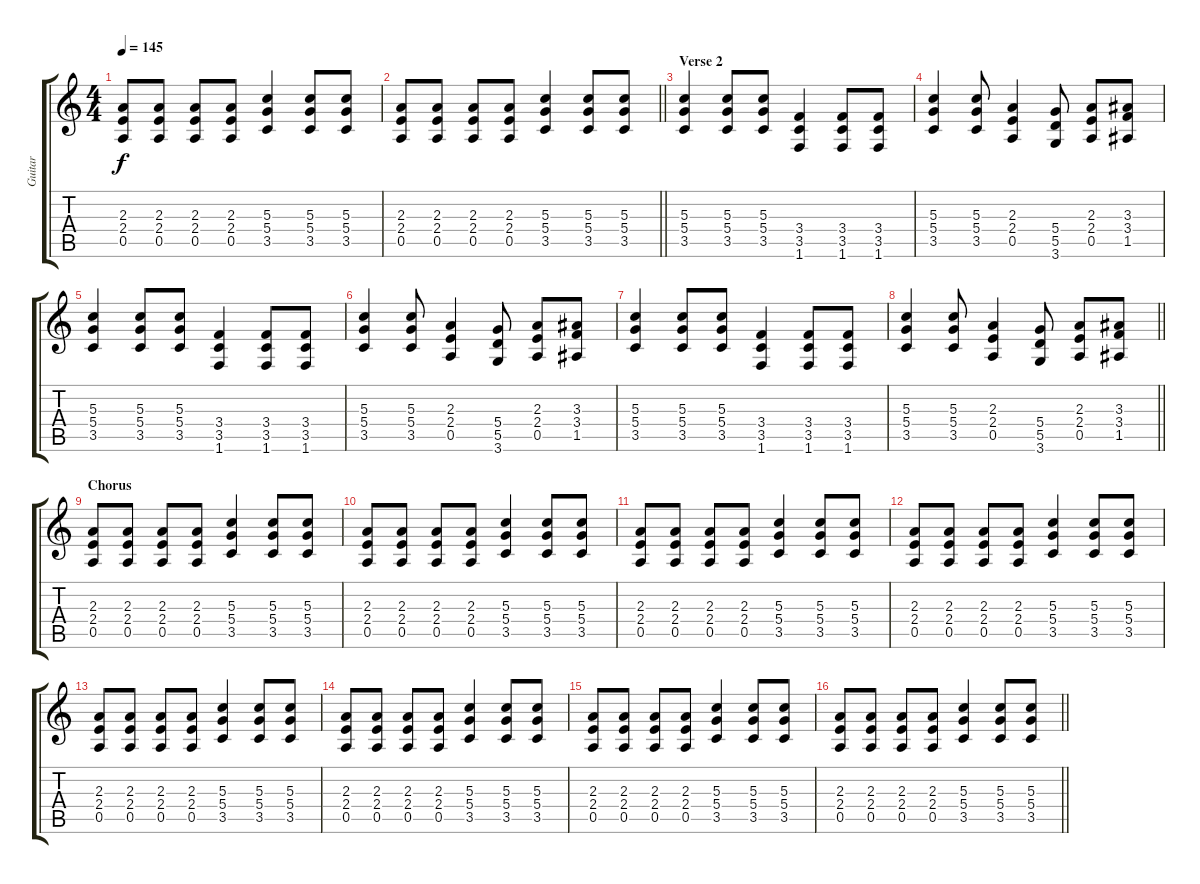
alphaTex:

\track ("Guitar" "Guitar") {instrument distortionguitar}
\staff {score tabs}
\tuning (E4 B3 G3 D3 A2 E2) {hide}
\ts (4 4)
\tempo 145
\clef g2
\ks c
(2.3 2.4 0.5).8{dy f} (2.3 2.4 0.5).8 (2.3 2.4 0.5).8 (2.3 2.4 0.5).8 (5.3 5.4 3.5).4 (5.3 5.4 3.5).8 (5.3 5.4 3.5).8 |
\barLineRight lightlight
(2.3 2.4 0.5).8 (2.3 2.4 0.5).8 (2.3 2.4 0.5).8 (2.3 2.4 0.5).8 (5.3 5.4 3.5).4 (5.3 5.4 3.5).8 (5.3 5.4 3.5).8 |
\section ("" "Verse 2")
(5.3 5.4 3.5).4 (5.3 5.4 3.5).8 (5.3 5.4 3.5).8 (3.4 3.5 1.6).4 (3.4 3.5 1.6).8 (3.4 3.5 1.6).8 |
(5.3 5.4 3.5).4 (5.3 5.4 3.5).8 (2.3 2.4 0.5).4 (5.4 5.5 3.6).8 (2.3 2.4 0.5).8 (3.3 3.4 1.5).8 |
(5.3 5.4 3.5).4 (5.3 5.4 3.5).8 (5.3 5.4 3.5).8 (3.4 3.5 1.6).4 (3.4 3.5 1.6).8 (3.4 3.5 1.6).8 |
(5.3 5.4 3.5).4 (5.3 5.4 3.5).8 (2.3 2.4 0.5).4 (5.4 5.5 3.6).8 (2.3 2.4 0.5).8 (3.3 3.4 1.5).8 |
(5.3 5.4 3.5).4 (5.3 5.4 3.5).8 (5.3 5.4 3.5).8 (3.4 3.5 1.6).4 (3.4 3.5 1.6).8 (3.4 3.5 1.6).8 |
\barLineRight lightlight
(5.3 5.4 3.5).4 (5.3 5.4 3.5).8 (2.3 2.4 0.5).4 (5.4 5.5 3.6).8 (2.3 2.4 0.5).8 (3.3 3.4 1.5).8 |
\section ("" "Chorus")
(2.3 2.4 0.5).8 (2.3 2.4 0.5).8 (2.3 2.4 0.5).8 (2.3 2.4 0.5).8 (5.3 5.4 3.5).4 (5.3 5.4 3.5).8 (5.3 5.4 3.5).8 |
(2.3 2.4 0.5).8 (2.3 2.4 0.5).8 (2.3 2.4 0.5).8 (2.3 2.4 0.5).8 (5.3 5.4 3.5).4 (5.3 5.4 3.5).8 (5.3 5.4 3.5).8 |
(2.3 2.4 0.5).8 (2.3 2.4 0.5).8 (2.3 2.4 0.5).8 (2.3 2.4 0.5).8 (5.3 5.4 3.5).4 (5.3 5.4 3.5).8 (5.3 5.4 3.5).8 |
(2.3 2.4 0.5).8 (2.3 2.4 0.5).8 (2.3 2.4 0.5).8 (2.3 2.4 0.5).8 (5.3 5.4 3.5).4 (5.3 5.4 3.5).8 (5.3 5.4 3.5).8 |
(2.3 2.4 0.5).8 (2.3 2.4 0.5).8 (2.3 2.4 0.5).8 (2.3 2.4 0.5).8 (5.3 5.4 3.5).4 (5.3 5.4 3.5).8 (5.3 5.4 3.5).8 |
(2.3 2.4 0.5).8 (2.3 2.4 0.5).8 (2.3 2.4 0.5).8 (2.3 2.4 0.5).8 (5.3 5.4 3.5).4 (5.3 5.4 3.5).8 (5.3 5.4 3.5).8 |
(2.3 2.4 0.5).8 (2.3 2.4 0.5).8 (2.3 2.4 0.5).8 (2.3 2.4 0.5).8 (5.3 5.4 3.5).4 (5.3 5.4 3.5).8 (5.3 5.4 3.5).8 |
\barLineRight lightlight
(2.3 2.4 0.5).8 (2.3 2.4 0.5).8 (2.3 2.4 0.5).8 (2.3 2.4 0.5).8 (5.3 5.4 3.5).4 (5.3 5.4 3.5).8 (5.3 5.4 3.5).8
